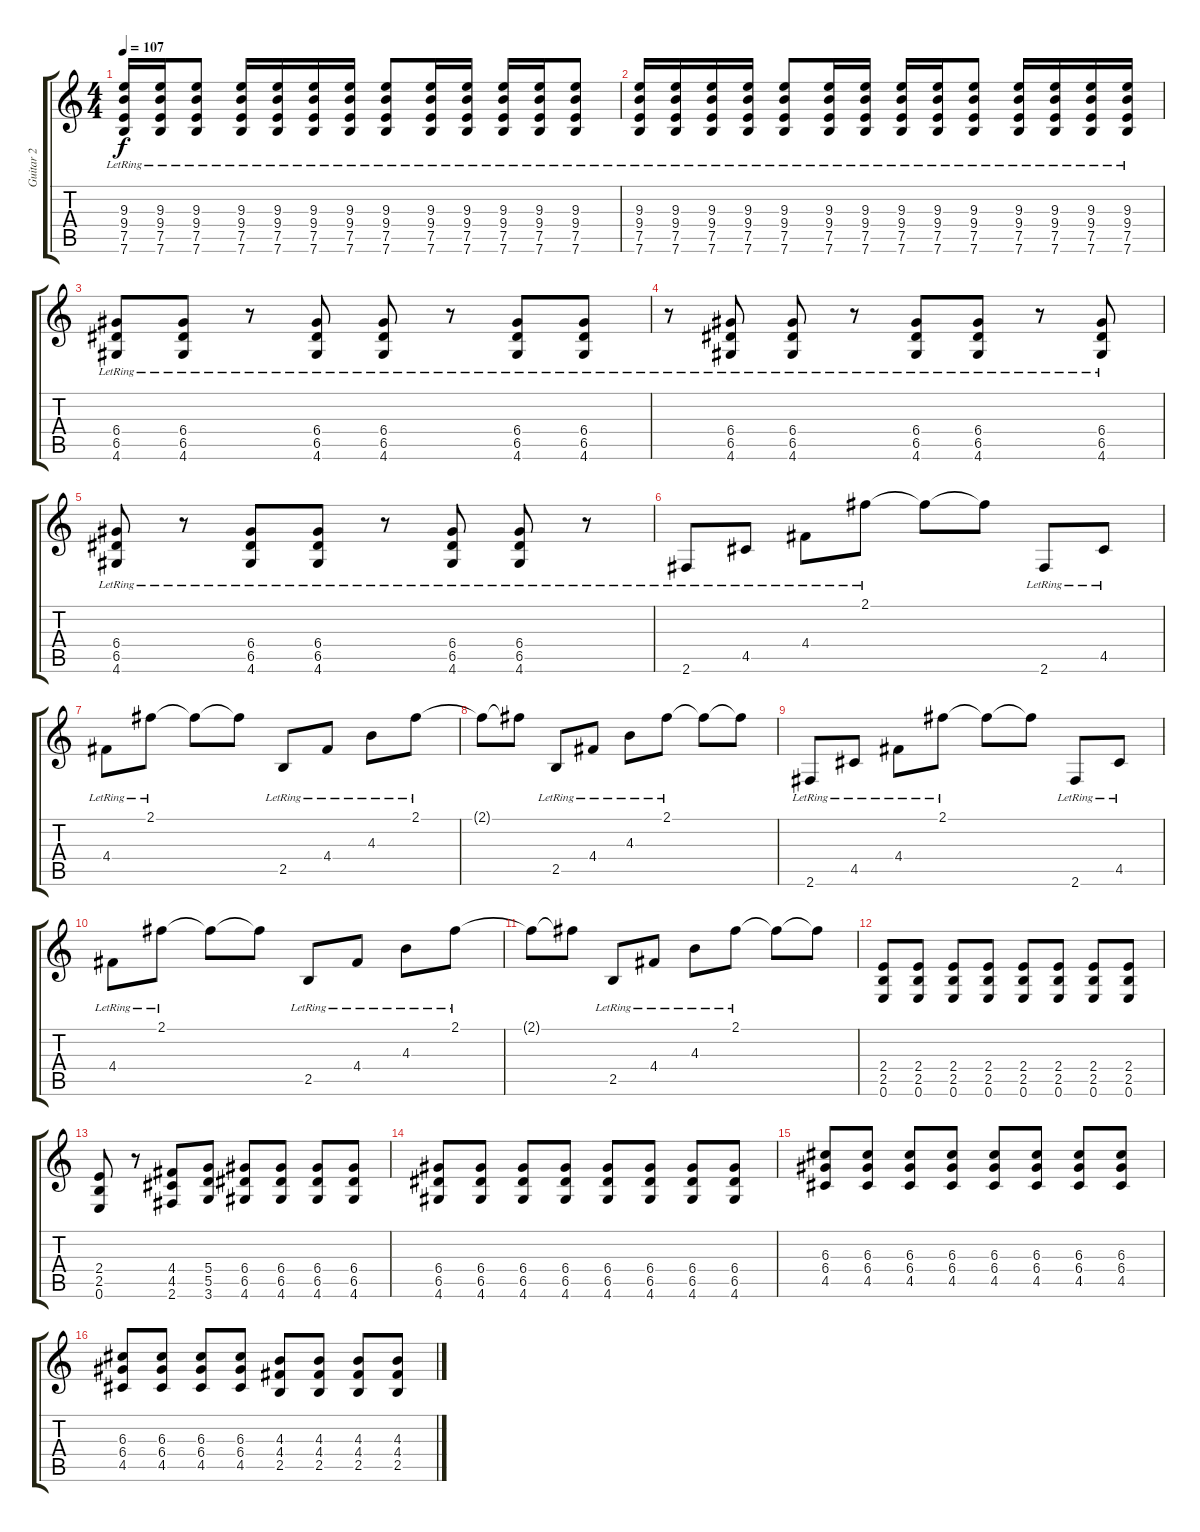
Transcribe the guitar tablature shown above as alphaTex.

\track ("Guitar 2" "Guitar 2") {instrument electricguitarclean}
\staff {score tabs}
\tuning (E4 B3 G3 D3 A2 E2) {hide}
\ts (4 4)
\tempo 107
\clef g2
\ks c
(9.3{lr} 9.4{lr} 7.5{lr} 7.6{lr}).16{dy f} (9.3{lr} 9.4{lr} 7.5{lr} 7.6{lr}).16 (9.3{lr} 9.4{lr} 7.5{lr} 7.6{lr}).8 (9.3{lr} 9.4{lr} 7.5{lr} 7.6{lr}).16 (9.3{lr} 9.4{lr} 7.5{lr} 7.6{lr}).16 (9.3{lr} 9.4{lr} 7.5{lr} 7.6{lr}).16 (9.3{lr} 9.4{lr} 7.5{lr} 7.6{lr}).16 (9.3{lr} 9.4{lr} 7.5{lr} 7.6{lr}).8 (9.3{lr} 9.4{lr} 7.5{lr} 7.6{lr}).16 (9.3{lr} 9.4{lr} 7.5{lr} 7.6{lr}).16 (9.3{lr} 9.4{lr} 7.5{lr} 7.6{lr}).16 (9.3{lr} 9.4{lr} 7.5{lr} 7.6{lr}).16 (9.3{lr} 9.4{lr} 7.5{lr} 7.6{lr}).8 |
(9.3{lr} 9.4{lr} 7.5{lr} 7.6{lr}).16 (9.3{lr} 9.4{lr} 7.5{lr} 7.6{lr}).16 (9.3{lr} 9.4{lr} 7.5{lr} 7.6{lr}).16 (9.3{lr} 9.4{lr} 7.5{lr} 7.6{lr}).16 (9.3{lr} 9.4{lr} 7.5{lr} 7.6{lr}).8 (9.3{lr} 9.4{lr} 7.5{lr} 7.6{lr}).16 (9.3{lr} 9.4{lr} 7.5{lr} 7.6{lr}).16 (9.3{lr} 9.4{lr} 7.5{lr} 7.6{lr}).16 (9.3{lr} 9.4{lr} 7.5{lr} 7.6{lr}).16 (9.3{lr} 9.4{lr} 7.5{lr} 7.6{lr}).8 (9.3{lr} 9.4{lr} 7.5{lr} 7.6{lr}).16 (9.3{lr} 9.4{lr} 7.5{lr} 7.6{lr}).16 (9.3{lr} 9.4{lr} 7.5{lr} 7.6{lr}).16 (9.3{lr} 9.4{lr} 7.5{lr} 7.6{lr}).16 |
(6.4{lr} 6.5{lr} 4.6{lr}).8{volume 11 instrument overdrivenguitar} (6.4{lr} 6.5{lr} 4.6{lr}).8 r.8 (6.4{lr} 6.5{lr} 4.6{lr}).8 (6.4{lr} 6.5{lr} 4.6{lr}).8 r.8 (6.4{lr} 6.5{lr} 4.6{lr}).8 (6.4{lr} 6.5{lr} 4.6{lr}).8 |
r.8 (6.4{lr} 6.5{lr} 4.6{lr}).8 (6.4{lr} 6.5{lr} 4.6{lr}).8 r.8 (6.4{lr} 6.5{lr} 4.6{lr}).8 (6.4{lr} 6.5{lr} 4.6{lr}).8 r.8 (6.4{lr} 6.5{lr} 4.6{lr}).8 |
(6.4{lr} 6.5{lr} 4.6{lr}).8 r.8 (6.4{lr} 6.5{lr} 4.6{lr}).8 (6.4{lr} 6.5{lr} 4.6{lr}).8 r.8 (6.4{lr} 6.5{lr} 4.6{lr}).8 (6.4{lr} 6.5{lr} 4.6{lr}).8 r.8 |
2.6{lr}.8{instrument electricguitarjazz} 4.5{lr}.8 4.4{lr}.8 2.1{lr}.8 2.1{t}.8 2.1{t}.8 2.6{lr}.8 4.5{lr}.8 |
4.4{lr}.8 2.1{lr}.8 2.1{t}.8 2.1{t}.8 2.5{lr}.8 4.4{lr}.8 4.3{lr}.8 2.1{lr}.8 |
2.1{t}.8 2.1{t}.8 2.5{lr}.8 4.4{lr}.8 4.3{lr}.8 2.1{lr}.8 2.1{t}.8 2.1{t}.8 |
2.6{lr}.8{instrument electricguitarjazz} 4.5{lr}.8 4.4{lr}.8 2.1{lr}.8 2.1{t}.8 2.1{t}.8 2.6{lr}.8 4.5{lr}.8 |
4.4{lr}.8 2.1{lr}.8 2.1{t}.8 2.1{t}.8 2.5{lr}.8 4.4{lr}.8 4.3{lr}.8 2.1{lr}.8 |
2.1{t}.8 2.1{t}.8 2.5{lr}.8 4.4{lr}.8 4.3{lr}.8 2.1{lr}.8 2.1{t}.8 2.1{t}.8 |
(2.4 2.5 0.6).8{volume 13 instrument overdrivenguitar} (2.4 2.5 0.6).8 (2.4 2.5 0.6).8 (2.4 2.5 0.6).8 (2.4 2.5 0.6).8 (2.4 2.5 0.6).8 (2.4 2.5 0.6).8 (2.4 2.5 0.6).8 |
(2.4 2.5 0.6).8 r.8 (4.4 4.5 2.6).8 (5.4 5.5 3.6).8 (6.4 6.5 4.6).8 (6.4 6.5 4.6).8 (6.4 6.5 4.6).8 (6.4 6.5 4.6).8 |
(6.4 6.5 4.6).8 (6.4 6.5 4.6).8 (6.4 6.5 4.6).8 (6.4 6.5 4.6).8 (6.4 6.5 4.6).8 (6.4 6.5 4.6).8 (6.4 6.5 4.6).8 (6.4 6.5 4.6).8 |
(6.3 6.4 4.5).8 (6.3 6.4 4.5).8 (6.3 6.4 4.5).8 (6.3 6.4 4.5).8 (6.3 6.4 4.5).8 (6.3 6.4 4.5).8 (6.3 6.4 4.5).8 (6.3 6.4 4.5).8 |
(6.3 6.4 4.5).8 (6.3 6.4 4.5).8 (6.3 6.4 4.5).8 (6.3 6.4 4.5).8 (4.3 4.4 2.5).8 (4.3 4.4 2.5).8 (4.3 4.4 2.5).8 (4.3 4.4 2.5).8
